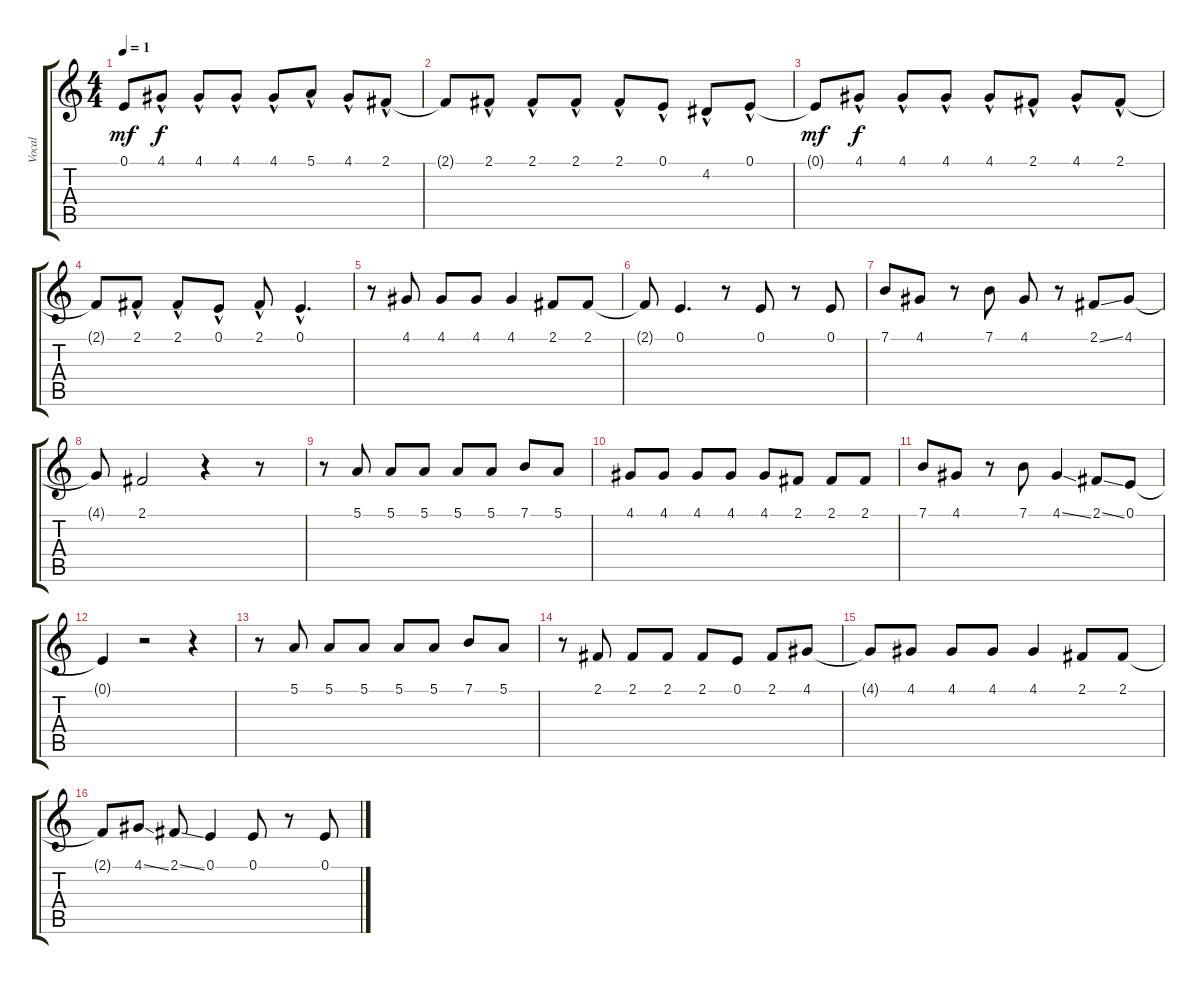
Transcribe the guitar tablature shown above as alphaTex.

\track ("Vocal" "Vocal") {instrument lead6voice}
\staff {score tabs}
\tuning (E4 B3 G3 D3 A2 D2) {hide}
\ts (4 4)
\tempo 1
\clef g2
\ks c
0.1{t}.8{dy mf} 4.1{hac}.8{dy f} 4.1{hac}.8 4.1{hac}.8 4.1{hac}.8 5.1{hac}.8 4.1{hac}.8 2.1{hac}.8 |
2.1{t}.8 2.1{hac}.8 2.1{hac}.8 2.1{hac}.8 2.1{hac}.8 0.1{hac}.8 4.2{hac}.8 0.1{hac}.8 |
0.1{t}.8{dy mf} 4.1{hac}.8{dy f} 4.1{hac}.8 4.1{hac}.8 4.1{hac}.8 2.1{hac}.8 4.1{hac}.8 2.1{hac}.8 |
2.1{t}.8 2.1{hac}.8 2.1{hac}.8 0.1{hac}.8 2.1{hac}.8 0.1{hac}.4{d} |
r.8 4.1.8 4.1.8 4.1.8 4.1.4 2.1.8 2.1.8 |
2.1{t}.8 0.1.4{d} r.8 0.1.8 r.8 0.1.8 |
7.1.8 4.1.8 r.8 7.1.8 4.1.8 r.8 2.1{ss}.8 4.1.8 |
4.1{t}.8 2.1.2 r.4 r.8 |
r.8 5.1.8 5.1.8 5.1.8 5.1.8 5.1.8 7.1.8 5.1.8 |
4.1.8 4.1.8 4.1.8 4.1.8 4.1.8 2.1.8 2.1.8 2.1.8 |
7.1.8 4.1.8 r.8 7.1.8 4.1{ss}.4 2.1{ss}.8 0.1.8 |
0.1{t}.4 r.2 r.4 |
r.8 5.1.8 5.1.8 5.1.8 5.1.8 5.1.8 7.1.8 5.1.8 |
r.8 2.1.8 2.1.8 2.1.8 2.1.8 0.1.8 2.1.8 4.1.8 |
4.1{t}.8 4.1.8 4.1.8 4.1.8 4.1.4 2.1.8 2.1.8 |
2.1{t}.8 4.1{ss}.8 2.1{ss}.8 0.1.4 0.1.8 r.8 0.1.8
